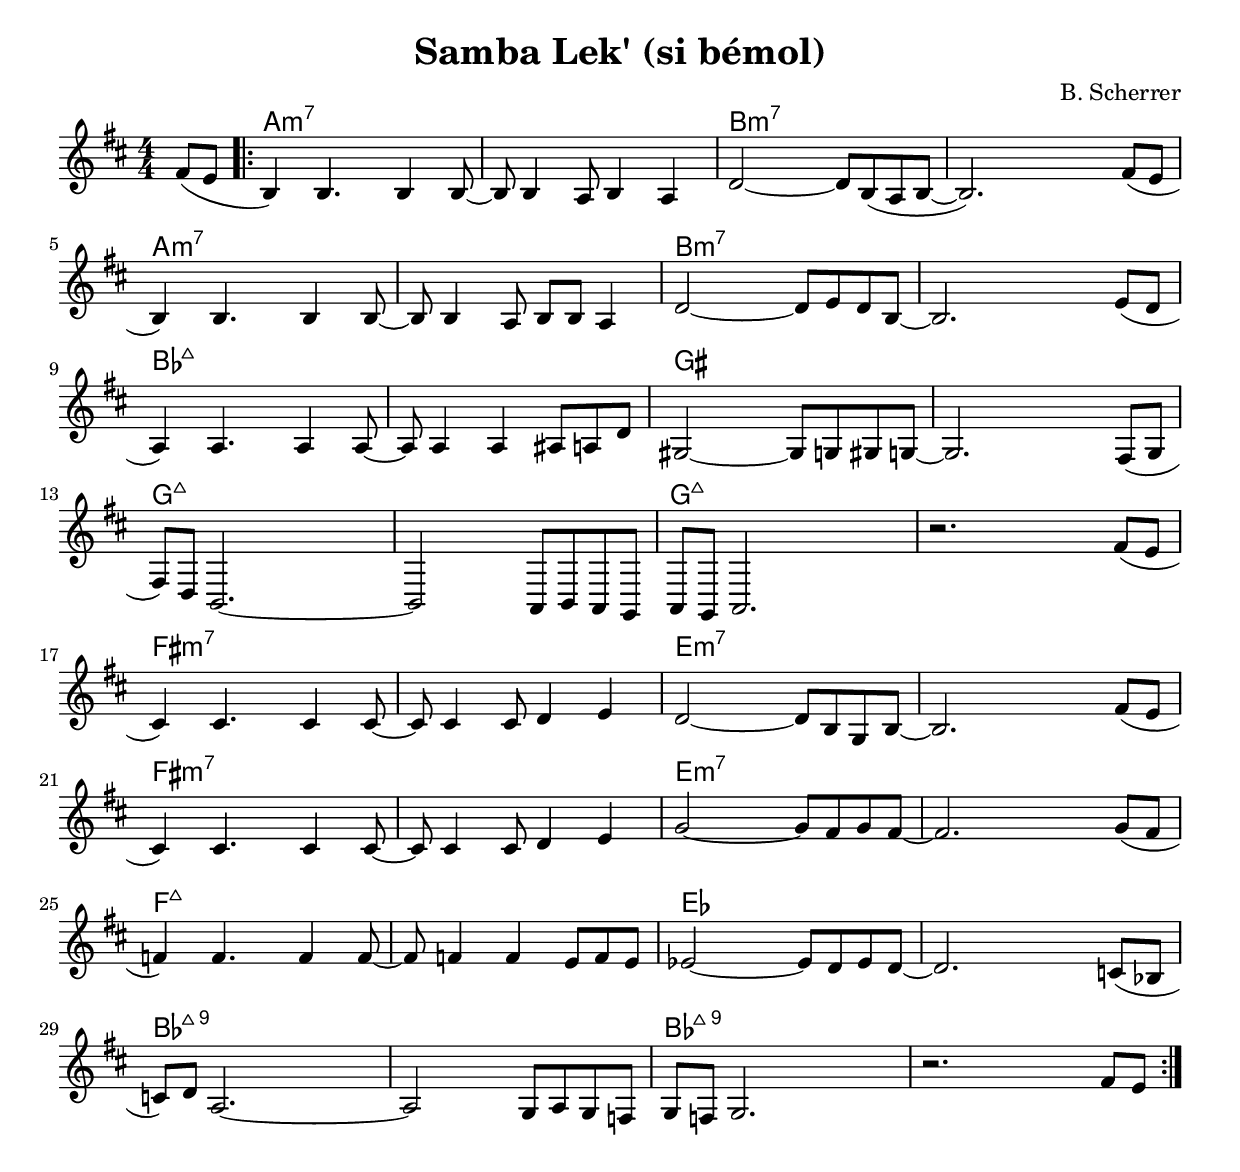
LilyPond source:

\version "2.18.2"	

noteCibleTransposition =   d,   % c         % d pour Si b %  a, pour Mi b

ton = " (si bémol)"

indent = 0

melodie =  \relative c''{
  \key c \major
  \numericTimeSignature
  \time 4/4
  \partial 4 {e8( d}
\repeat volta 2 {
  a4) a4. a4 a8~ | a8 a4 g8 a4 g4 |
  c2~ c8 a( g a~ | a2.) e'8( d | \break
  a4) a4. a4 a8~ | a8 a4 g8 a8 a g4 |
  c2~ c8 d c a~ | a2. d8( c | \break
  g4) g4. g4 g8~ | g8 g4 g4 gis8 g c |
  fis,2~ fis8 f fis f~ | f2. e8( f | \break
  e) c a2.~ | a2 g8 a g f
  | g f g2. r2. e''8( d  | \break
  b4) b4. b4 b8~ | b8 b4 b8 c4 d4 |
  c2~ c8 a f a~ | a2. e'8( d | \break
  b4) b4. b4 b8~ | b8 b4 b8 c4 d4 |
  f2~ f8 e f e~ | e2. f8( e | \break
  ees4) ees4. ees4 ees8~ | ees8 ees4 ees4 d8 ees d |
  des2~ des8 c des c~ | c2. bes8( aes | \break
  bes) c g2.~ | g2 f8 g f es |
  f es  f2. | r2. e'8 d \break
}  
}



harmonie =  \chordmode{  
  \time 4/4
  \partial 4 {s4}
  g1:min7 | s | a:min7 | s | g1:min7 | s | a:min7 | s
  aes:maj7 | s | fis | s | f:maj7 | s | f:maj7 | s
  e:min7 | s | d:min7 | s | e:min7 | s | d:min7 | s
  ees:maj7 | s | des | s | aes:maj7.9 | s | aes:maj7.9 | s
}



\header {
  title = #(string-append "Samba Lek'" ton )
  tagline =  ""
  composer = "B. Scherrer"
}



\score{
  <<
    \new ChordNames {
      \transpose c \noteCibleTransposition{
	\harmonie
      }
    }
    \new Staff { 
      \transpose c \noteCibleTransposition {
      \melodie
      }
    }
  >>
  \layout{ \context {      \Score      proportionalNotationDuration = #(ly:make-moment 4 30     )   } }
}




